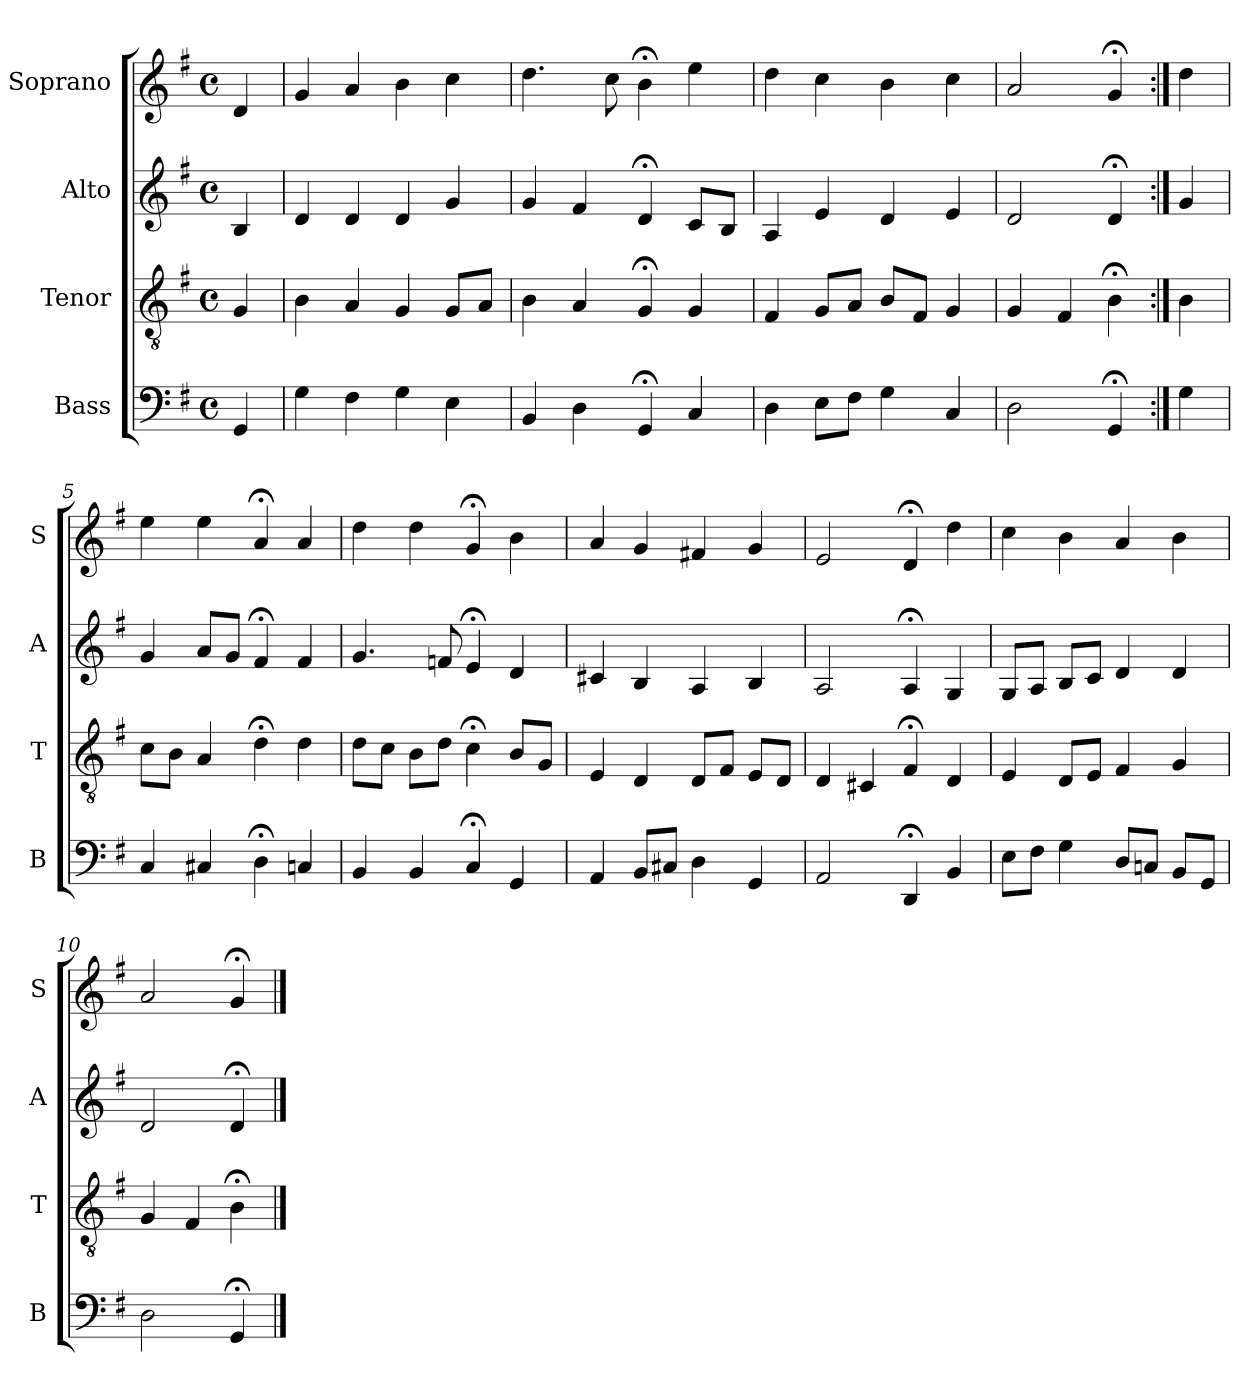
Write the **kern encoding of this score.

**kern	**kern	**kern	**kern
*part4	*part3	*part2	*part1
*staff4	*staff3	*staff2	*staff1
*I"Bass	*I"Tenor	*I"Alto	*I"Soprano
*I'B	*I'T	*I'A	*I'S
*clefF4	*clefGv2	*clefG2	*clefG2
*k[f#]	*k[f#]	*k[f#]	*k[f#]
*G:	*G:	*G:	*G:
*M4/4	*M4/4	*M4/4	*M4/4
*met(c)	*met(c)	*met(c)	*met(c)
*MM100	*MM100	*MM100	*MM100
=	=	=	=
4GG	4G	4B	4d
=1	=1	=1	=1
4G	4B	4d	4g
4F#	4A	4d	4a
4G	4G	4d	4b
4E	8GL	4g	4cc
.	8AJ	.	.
=2	=2	=2	=2
4BB	4B	4g	4.dd
4D	4A	4f#	.
.	.	.	8cc
4GG;<	4G;<	4d;<	4b;<
4C	4G	8cL	4ee
.	.	8BJ	.
=3	=3	=3	=3
4Di	4F#	4Ai	4dd
8EiL	8GL	4ei	4cc
8F#J	8AJ	.	.
4G	8BL	4d	4b
.	8F#J	.	.
4C	4G	4e	4cc
=4	=4	=4	=4
2D	4G	2d	2a
.	4F#	.	.
4GG;<	4B;<	4d;<	4g;<
=:|!	=:|!	=:|!	=:|!
4G	4B	4g	4dd
=5	=5	=5	=5
4C	8cL	4g	4ee
.	8BJ	.	.
4C#Xi	4Ai	8aL	4ee
.	.	8gJ	.
4D;<i	4d;<i	4f#;<	4a;<
4Cn	4d	4f#	4a
=6	=6	=6	=6
4BB	8dL	4.g	4dd
.	8cJ	.	.
4BB	8BL	.	4dd
.	8dJ	8fn	.
4C;<	4c;<	4e;<	4g;<
4GG	8BL	4d	4b
.	8GJ	.	.
=7	=7	=7	=7
4AA	4E	4c#X	4a
8BBL	4D	4B	4g
8C#XJ	.	.	.
4D	8DL	4A	4f#X
.	8F#J	.	.
4GG	8EL	4B	4g
.	8DJ	.	.
=8	=8	=8	=8
2AA	4D	2A	2e
.	4C#X	.	.
4DD;<	4F#;<	4A;<	4d;<
4BB	4D	4G	4dd
=9	=9	=9	=9
8EL	4E	8GL	4cc
8F#J	.	8AJ	.
4G	8DL	8BL	4b
.	8EJ	8cJ	.
8DL	4F#	4d	4a
8CnJ	.	.	.
8BBL	4G	4d	4b
8GGJ	.	.	.
=10	=10	=10	=10
2D	4G	2d	2a
.	4F#	.	.
4GG;<	4B;<	4d;<	4g;<
==	==	==	==
*-	*-	*-	*-
